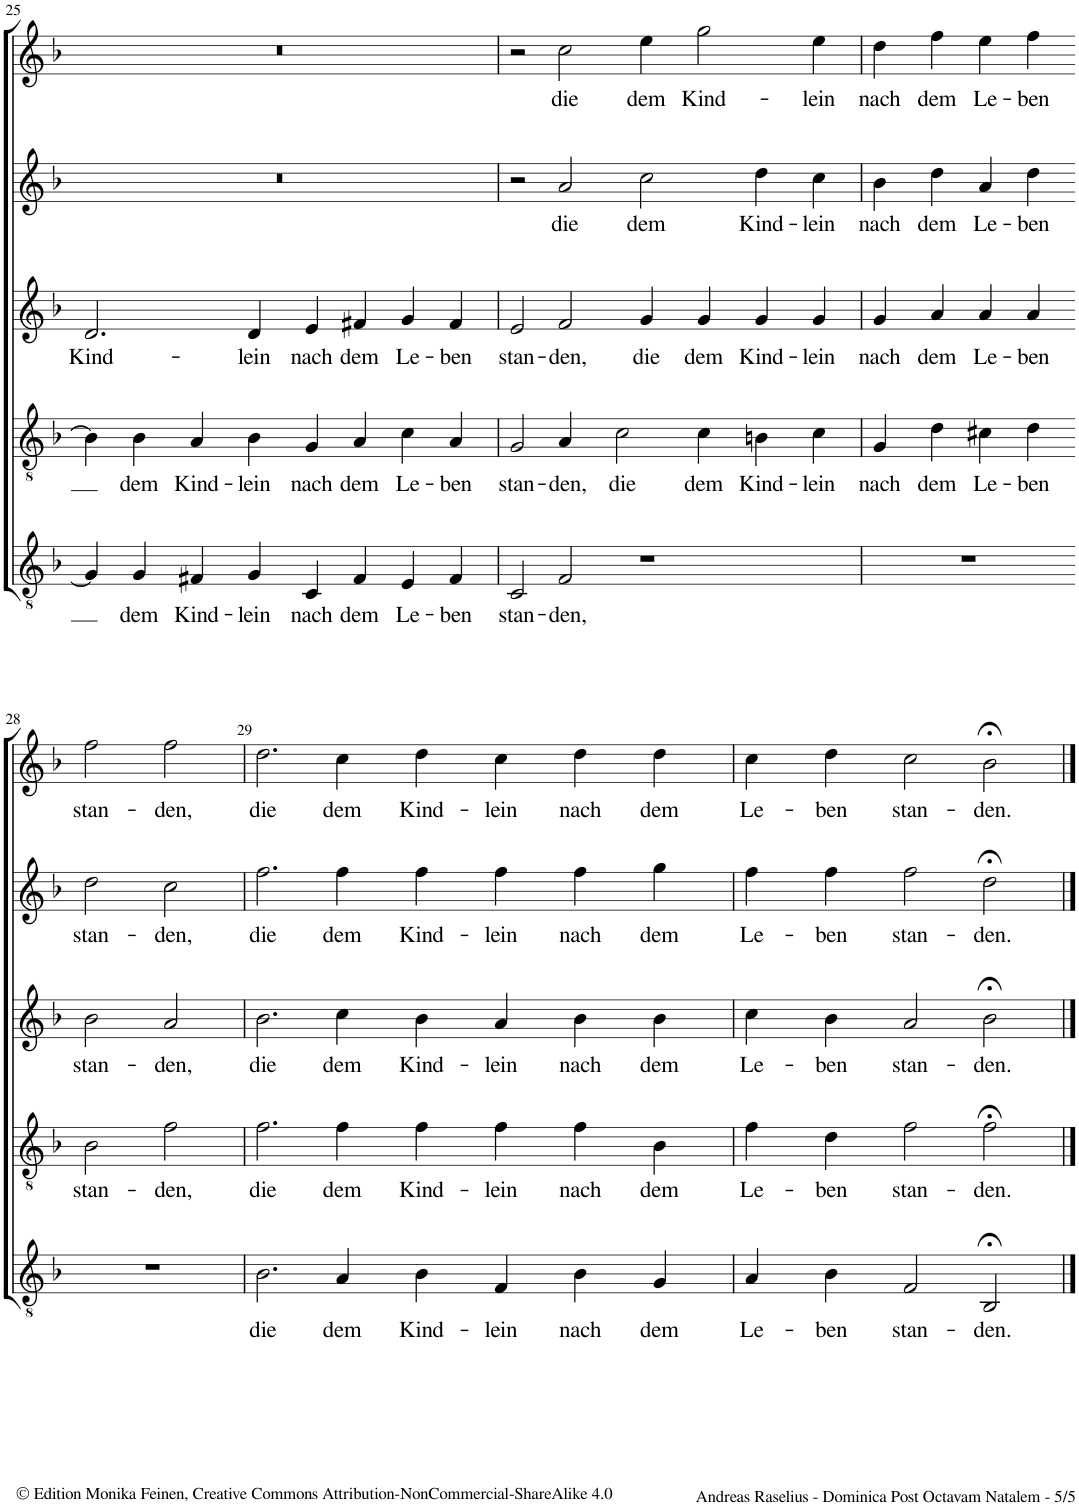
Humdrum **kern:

**kern	**text	**kern	**text	**kern	**text	**kern	**text	**kern	**text
*part5	*part5	*part4	*part4	*part3	*part3	*part2	*part2	*part1	*part1
*staff5	*staff5	*staff4	*staff4	*staff3	*staff3	*staff2	*staff2	*staff1	*staff1
*I"Bassus	*	*I"Tenor [Hypolydius]	*	*I"Altus	*	*I"Quintus	*	*I"Cantus	*
!!LO:PB:g=z
*clefGv2	*	*clefGv2	*	*clefG2	*	*clefG2	*	*clefG2	*
*k[b-]	*	*k[b-]	*	*k[b-]	*	*k[b-]	*	*k[b-]	*
*M4/2	*	*M4/2	*	*M4/2	*	*M4/2	*	*M4/2	*
*met(c)	*	*met(c)	*	*met(c)	*	*met(c)	*	*met(c)	*
=25	=25	=25	=25	=25	=25	=25	=25	=25	=25
!	!	!	!	!	!LO:LY:b	!	!	!	!
4G/]	.	4B-\]	.	2.d/	Kind-	0r	.	0r	.
!	!LO:LY:b	!	!LO:LY:b	!	!	!	!	!	!
4G/	dem	4B-\	dem	.	.	.	.	.	.
!	!LO:LY:b	!	!LO:LY:b	!	!	!	!	!	!
4F#X/	Kind-	4A/	Kind-	.	.	.	.	.	.
!	!LO:LY:b	!	!LO:LY:b	!	!LO:LY:b	!	!	!	!
4G/	-lein	4B-\	-lein	4d/	-lein	.	.	.	.
!	!LO:LY:b	!	!LO:LY:b	!	!LO:LY:b	!	!	!	!
4C/	nach	4G/	nach	4e/	nach	.	.	.	.
!	!LO:LY:b	!	!LO:LY:b	!	!LO:LY:b	!	!	!	!
4F#/	dem	4A/	dem	4f#X/	dem	.	.	.	.
!	!LO:LY:b	!	!LO:LY:b	!	!LO:LY:b	!	!	!	!
4E/	Le-	4c\	Le-	4g/	Le-	.	.	.	.
!	!LO:LY:b	!	!LO:LY:b	!	!LO:LY:b	!	!	!	!
4F#/	-ben	4A/	-ben	4f#/	-ben	.	.	.	.
=26	=26	=26	=26	=26	=26	=26	=26	=26	=26
!	!LO:LY:b	!	!LO:LY:b	!	!LO:LY:b	!	!	!	!
2C/	stan-	2G/	stan-	2e/	stan-	2r	.	2r	.
!	!LO:LY:b	!	!LO:LY:b	!	!LO:LY:b	!	!LO:LY:b	!	!LO:LY:b
2F/	-den,	4A/	-den,	2f/	-den,	2a/	die	2cc\	die
!	!	!	!LO:LY:b	!	!	!	!	!	!
.	.	2c\	die	.	.	.	.	.	.
!	!	!	!	!	!LO:LY:b	!	!LO:LY:b	!	!LO:LY:b
1r	.	.	.	4g/	die	2cc\	dem	4ee\	dem
!	!	!	!LO:LY:b	!	!LO:LY:b	!	!	!	!LO:LY:b
.	.	4c\	dem	4g/	dem	.	.	2gg\	Kind-
!	!	!	!LO:LY:b	!	!LO:LY:b	!	!LO:LY:b	!	!
.	.	4Bn\	Kind-	4g/	Kind-	4dd\	Kind-	.	.
!	!	!	!LO:LY:b	!	!LO:LY:b	!	!LO:LY:b	!	!LO:LY:b
.	.	4c\	-lein	4g/	-lein	4cc\	-lein	4ee\	-lein
=27	=27	=27	=27	=27	=27	=27	=27	=27	=27
!	!	!	!LO:LY:b	!	!LO:LY:b	!	!LO:LY:b	!	!LO:LY:b
0r	.	4G/	nach	4g/	nach	4b-\	nach	4dd\	nach
!	!	!	!LO:LY:b	!	!LO:LY:b	!	!LO:LY:b	!	!LO:LY:b
.	.	4d\	dem	4a/	dem	4dd\	dem	4ff\	dem
!	!	!	!LO:LY:b	!	!LO:LY:b	!	!LO:LY:b	!	!LO:LY:b
.	.	4c#X\	Le-	4a/	Le-	4a/	Le-	4ee\	Le-
!	!	!	!LO:LY:b	!	!LO:LY:b	!	!LO:LY:b	!	!LO:LY:b
.	.	4d\	-ben	4a/	-ben	4dd\	-ben	4ff\	-ben
.	.	1ryy	.	1ryy	.	1ryy	.	1ryy	.
!!LO:LB:g=z
=28-	=28-	=28-	=28-	=28-	=28-	=28-	=28-	=28-	=28-
!	!	!	!LO:LY:b	!	!LO:LY:b	!	!LO:LY:b	!	!LO:LY:b
0r	.	2B-\	stan-	2b-\	stan-	2dd\	stan-	2ff\	stan-
!	!	!	!LO:LY:b	!	!LO:LY:b	!	!LO:LY:b	!	!LO:LY:b
.	.	2f\	-den,	2a/	-den,	2cc\	-den,	2ff\	-den,
.	.	1ryy	.	1ryy	.	1ryy	.	1ryy	.
=29	=29	=29	=29	=29	=29	=29	=29	=29	=29
!	!LO:LY:b	!	!LO:LY:b	!	!LO:LY:b	!	!LO:LY:b	!	!LO:LY:b
2.B-\	die	2.f\	die	2.b-\	die	2.ff\	die	2.dd\	die
!	!LO:LY:b	!	!LO:LY:b	!	!LO:LY:b	!	!LO:LY:b	!	!LO:LY:b
4A/	dem	4f\	dem	4cc\	dem	4ff\	dem	4cc\	dem
!	!LO:LY:b	!	!LO:LY:b	!	!LO:LY:b	!	!LO:LY:b	!	!LO:LY:b
4B-\	Kind-	4f\	Kind-	4b-\	Kind-	4ff\	Kind-	4dd\	Kind-
!	!LO:LY:b	!	!LO:LY:b	!	!LO:LY:b	!	!LO:LY:b	!	!LO:LY:b
4F/	-lein	4f\	-lein	4a/	-lein	4ff\	-lein	4cc\	-lein
!	!LO:LY:b	!	!LO:LY:b	!	!LO:LY:b	!	!LO:LY:b	!	!LO:LY:b
4B-\	nach	4f\	nach	4b-\	nach	4ff\	nach	4dd\	nach
!	!LO:LY:b	!	!LO:LY:b	!	!LO:LY:b	!	!LO:LY:b	!	!LO:LY:b
4G/	dem	4B-\	dem	4b-\	dem	4gg\	dem	4dd\	dem
=30	=30	=30	=30	=30	=30	=30	=30	=30	=30
!	!LO:LY:b	!	!LO:LY:b	!	!LO:LY:b	!	!LO:LY:b	!	!LO:LY:b
4A/	Le-	4f\	Le-	4cc\	Le-	4ff\	Le-	4cc\	Le-
!	!LO:LY:b	!	!LO:LY:b	!	!LO:LY:b	!	!LO:LY:b	!	!LO:LY:b
4B-\	-ben	4d\	-ben	4b-\	-ben	4ff\	-ben	4dd\	-ben
!	!LO:LY:b	!	!LO:LY:b	!	!LO:LY:b	!	!LO:LY:b	!	!LO:LY:b
2F/	stan-	2f\	stan-	2a/	stan-	2ff\	stan-	2cc\	stan-
!	!LO:LY:b	!	!LO:LY:b	!	!LO:LY:b	!	!LO:LY:b	!	!LO:LY:b
2BB-;</	-den.	2f;<\	-den.	2b-;<\	-den.	2dd;<\	-den.	2b-;<\	-den.
==	==	==	==	==	==	==	==	==	==
*-	*-	*-	*-	*-	*-	*-	*-	*-	*-
